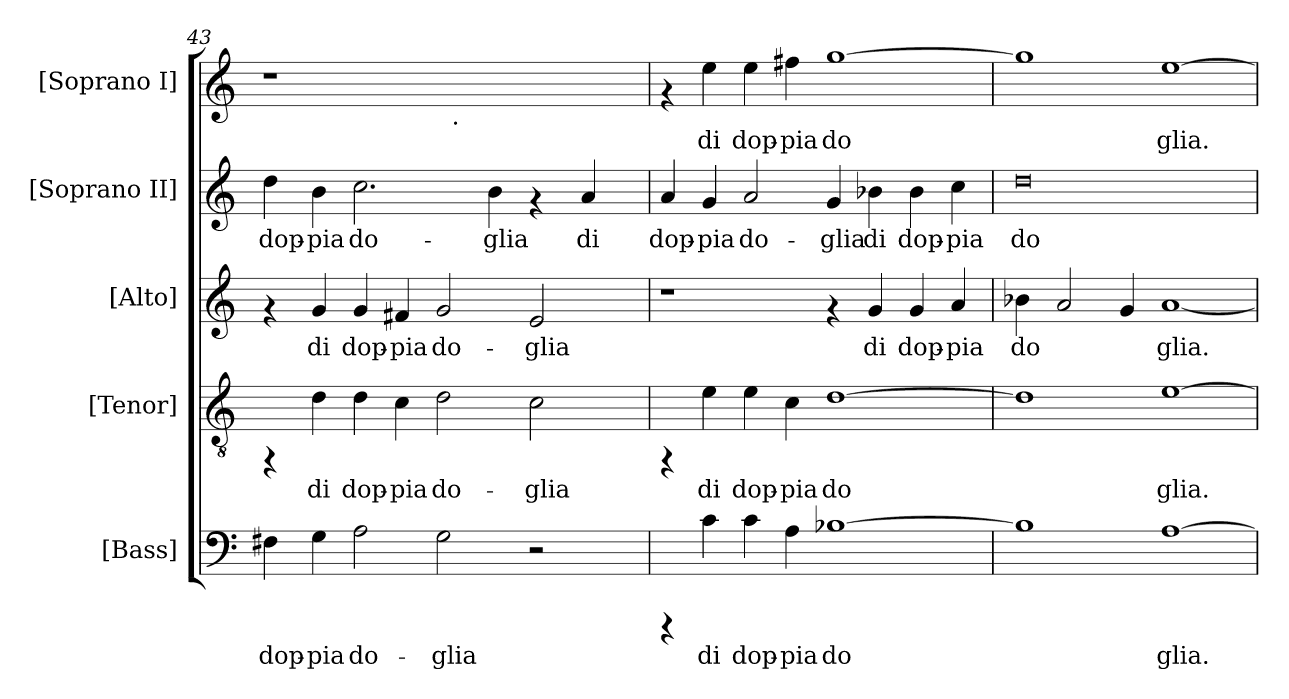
**kern	**text	**kern	**text	**kern	**text	**kern	**text	**kern	**text
*part5	*part5	*part4	*part4	*part3	*part3	*part2	*part2	*part1	*part1
*staff5	*staff5	*staff4	*staff4	*staff3	*staff3	*staff2	*staff2	*staff1	*staff1
*I"[Bass]	*	*I"[Tenor]	*	*I"[Alto]	*	*I"[Soprano II]	*	*I"[Soprano I]	*
*clefF4	*	*clefGv2	*	*clefG2	*	*clefG2	*	*clefG2	*
*k[]	*	*k[]	*	*k[]	*	*k[]	*	*k[]	*
*C:	*	*C:	*	*C:	*	*C:	*	*C:	*
=43	=43	=43	=43	=43	=43	=43	=43	=43	=43
!	!LO:LY:b:cj	!	!	!	!	!	!LO:LY:b:cj	!	!
4F#X\	dop-	4rFF	.	4rf	.	4dd\	dop-	1r	.
!	!LO:LY:b:cj	!	!LO:LY:b:cj	!	!LO:LY:b:cj	!	!LO:LY:b:cj	!	!
4G\	-pia	4d\	di	4g/	di	4b\	-pia	.	.
!	!LO:LY:b:cj	!	!LO:LY:b:cj	!	!LO:LY:b:cj	!	!LO:LY:b:cj	!	!
2A\	do-	4d\	dop-	4g/	dop-	2.cc\	do-	.	.
!	!	!	!LO:LY:b:cj	!	!LO:LY:b:cj	!	!	!	!
.	.	4c\	-pia	4f#X/	-pia	.	.	.	.
!	!LO:LY:b:cj	!	!LO:LY:b:cj	!	!LO:LY:b:cj	!	!	!	!
2G\	-glia	2d\	do-	2g/	do-	.	.	32.ryy	.
!	!	!	!	!	!	!	!	!LO:TX:b:t=.	!
.	.	.	.	.	.	.	.	2ryy	.
!	!	!	!	!	!	!	!LO:LY:b:cj	!	!
.	.	.	.	.	.	4b\	-glia	.	.
!	!	!	!LO:LY:b:cj	!	!LO:LY:b:cj	!	!	!	!
2r	.	2c\	-glia	2e/	-glia	4rf	.	.	.
.	.	.	.	.	.	.	.	4ryy	.
!	!	!	!	!	!	!	!LO:LY:b:cj	!	!
.	.	.	.	.	.	4a/	di	.	.
.	.	.	.	.	.	.	.	8ryy	.
.	.	.	.	.	.	.	.	16ryy	.
.	.	.	.	.	.	.	.	64ryy	.
=44	=44	=44	=44	=44	=44	=44	=44	=44	=44
!	!	!	!	!	!	!	!LO:LY:b:cj	!	!
4rCCC	.	4rFF	.	1r	.	4a/	dop-	4rf	.
!	!LO:LY:b:cj	!	!LO:LY:b:cj	!	!	!	!LO:LY:b:cj	!	!LO:LY:b:cj
4c\	di	4e\	di	.	.	4g/	-pia	4ee\	di
!	!LO:LY:b:cj	!	!LO:LY:b:cj	!	!	!	!LO:LY:b:cj	!	!LO:LY:b:cj
4c\	dop-	4e\	dop-	.	.	2a/	do-	4ee\	dop-
!	!LO:LY:b:cj	!	!LO:LY:b:cj	!	!	!	!	!	!LO:LY:b:cj
4A\	-pia	4c\	-pia	.	.	.	.	4ff#X\	-pia
!	!LO:LY:b:cj	!	!LO:LY:b:cj	!	!	!	!LO:LY:b:cj	!	!LO:LY:b:cj
[>1B-X	do-	[>1d	do-	4rf	.	4g/	-glia	[>1gg	do-
!	!	!	!	!	!LO:LY:b:cj	!	!LO:LY:b:cj	!	!
.	.	.	.	4g/	di	4b-X\	di	.	.
!	!	!	!	!	!LO:LY:b:cj	!	!LO:LY:b:cj	!	!
.	.	.	.	4g/	dop-	4b-\	dop-	.	.
!	!	!	!	!	!LO:LY:b:cj	!	!LO:LY:b:cj	!	!
.	.	.	.	4a/	-pia	4cc\	-pia	.	.
=45	=45	=45	=45	=45	=45	=45	=45	=45	=45
!	!LO:LY:b:cj	!	!LO:LY:b:cj	!	!LO:LY:b:cj	!	!LO:LY:b:cj	!	!LO:LY:b:cj
1B-]	--	1d]	--	4b-X\	do-	0dd	do-	1gg]	--
!	!	!	!	!	!LO:LY:b:cj	!	!	!	!
.	.	.	.	2a/	--	.	.	.	.
!	!	!	!	!	!LO:LY:b:cj	!	!	!	!
.	.	.	.	4g/	--	.	.	.	.
!	!LO:LY:b:cj	!	!LO:LY:b:cj	!	!LO:LY:b:cj	!	!	!	!LO:LY:b:cj
[>1A	-glia.	[>1e	-glia.	[<1a	-glia.	.	.	[>1ee	-glia.
=	=	=	=	=	=	=	=	=	=
*-	*-	*-	*-	*-	*-	*-	*-	*-	*-
